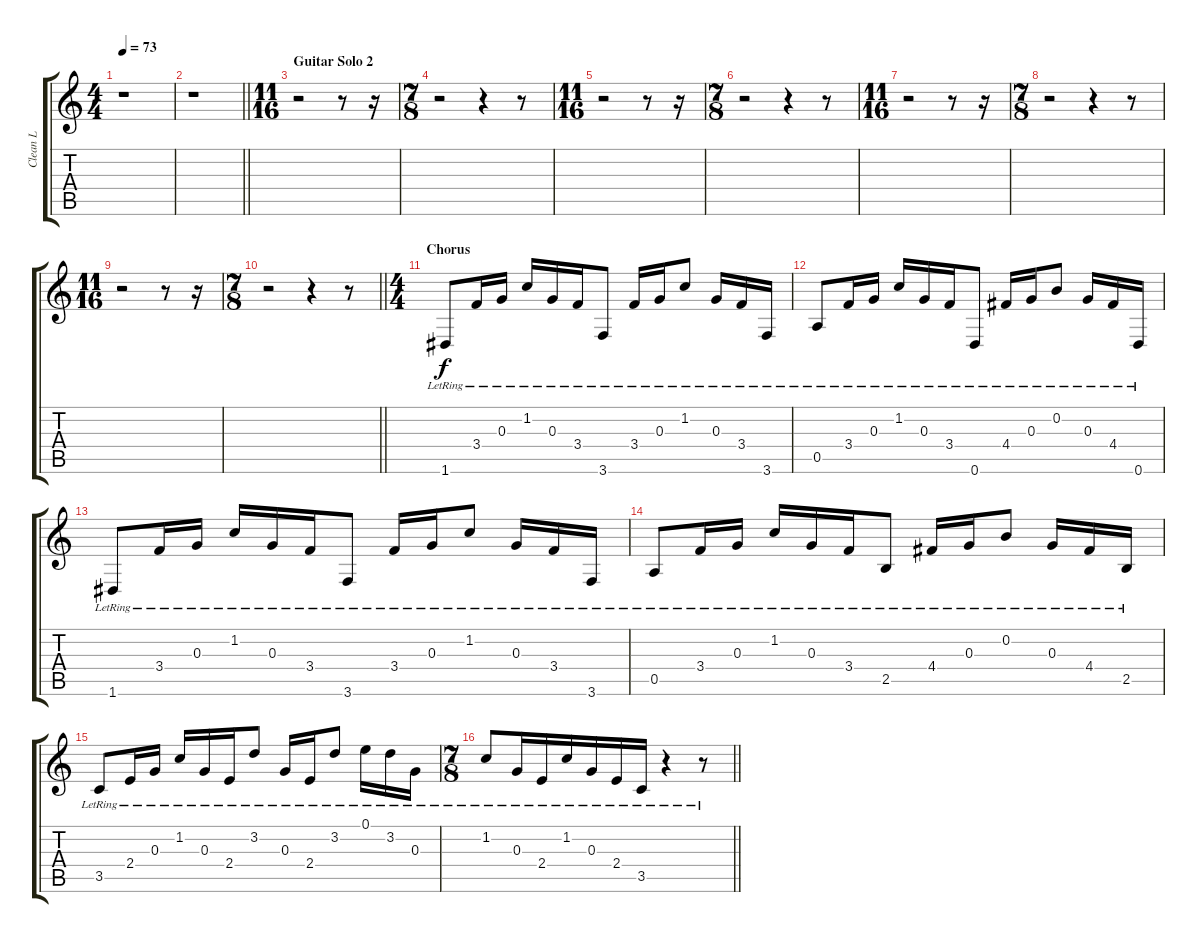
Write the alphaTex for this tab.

\track ("Clean L" "Clean L") {instrument electricguitarclean}
\staff {score tabs}
\tuning (E4 B3 G3 D3 A2 D2) {hide}
\ts (4 4)
\tempo 73
\clef g2
\ks c
r.1{dy f} |
\barLineRight lightlight
r.1 |
\ts (11 16)
\section ("" "Guitar Solo 2")
r.2 r.8 r.16 |
\ts (7 8)
r.2 r.4 r.8 |
\ts (11 16)
r.2 r.8 r.16 |
\ts (7 8)
r.2 r.4 r.8 |
\ts (11 16)
r.2 r.8 r.16 |
\ts (7 8)
r.2 r.4 r.8 |
\ts (11 16)
r.2 r.8 r.16 |
\ts (7 8)
\barLineRight lightlight
r.2 r.4 r.8 |
\ts (4 4)
\section ("" "Chorus")
1.6{lr}.8 3.4{lr}.16 0.3{lr}.16 1.2{lr}.16 0.3{lr}.16 3.4{lr}.16 3.6{lr}.8 3.4{lr}.16 0.3{lr}.16 1.2{lr}.8 0.3{lr}.16 3.4{lr}.16 3.6{lr}.16 |
0.5{lr}.8 3.4{lr}.16 0.3{lr}.16 1.2{lr}.16 0.3{lr}.16 3.4{lr}.16 0.6{lr}.8 4.4{lr}.16 0.3{lr}.16 0.2{lr}.8 0.3{lr}.16 4.4{lr}.16 0.6{lr}.16 |
1.6{lr}.8 3.4{lr}.16 0.3{lr}.16 1.2{lr}.16 0.3{lr}.16 3.4{lr}.16 3.6{lr}.8 3.4{lr}.16 0.3{lr}.16 1.2{lr}.8 0.3{lr}.16 3.4{lr}.16 3.6{lr}.16 |
0.5{lr}.8 3.4{lr}.16 0.3{lr}.16 1.2{lr}.16 0.3{lr}.16 3.4{lr}.16 2.5{lr}.8 4.4{lr}.16 0.3{lr}.16 0.2{lr}.8 0.3{lr}.16 4.4{lr}.16 2.5{lr}.16 |
3.5{lr}.8 2.4{lr}.16 0.3{lr}.16 1.2{lr}.16 0.3{lr}.16 2.4{lr}.16 3.2{lr}.8 0.3{lr}.16 2.4{lr}.16 3.2{lr}.8 0.1{lr}.16 3.2{lr}.16 0.3{lr}.16 |
\ts (7 8)
\barLineRight lightlight
1.2{lr}.8 0.3{lr}.16 2.4{lr}.16 1.2{lr}.16 0.3{lr}.16 2.4{lr}.16 3.5{lr}.16 r.4 r.8
